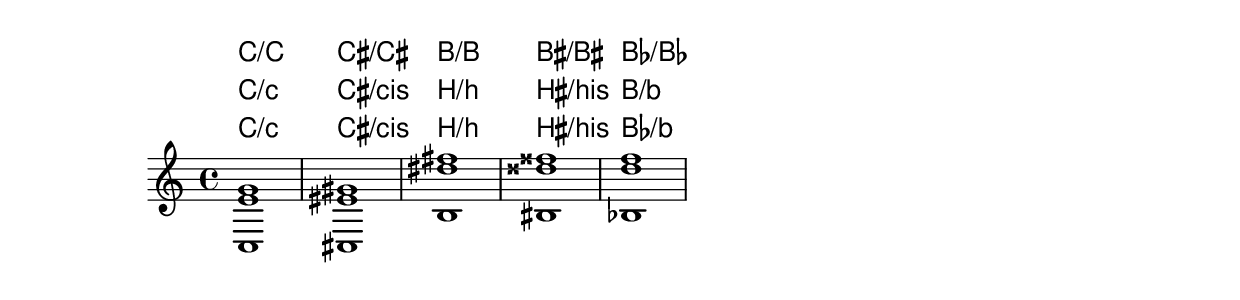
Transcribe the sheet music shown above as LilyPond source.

\version "2.4.0"
\header  {
    texidoc = "@cindex Chord Names German
The english naming of chords (default) can be changed to german 
(@code{\germanChords} replaces B and Bes to H and B) or semi-german 
(@code{\semiGermanChords} replaces B and Bes to H and Bb).

" }

scm = \chordmode {
    c1/c cis/cis
    % yeah, we get the idea. -hwn
    
    % cisis/cisis ces/ces ceses/ceses
    b/b bis/bis bes/bes
    % beses/beses
} 


\layout {
    raggedright = ##t 
    \context {\ChordNames \consists Instrument_name_engraver }
}

<<
    \new ChordNames {
	\set instrument = #"default"
	\scm
    }
    \new ChordNames {
	\set instrument = #"german"
	\germanChords \scm }
    \new ChordNames {
	\set instrument = #"semi-german"
	\semiGermanChords \scm }
    \context Voice { \scm }
>>
